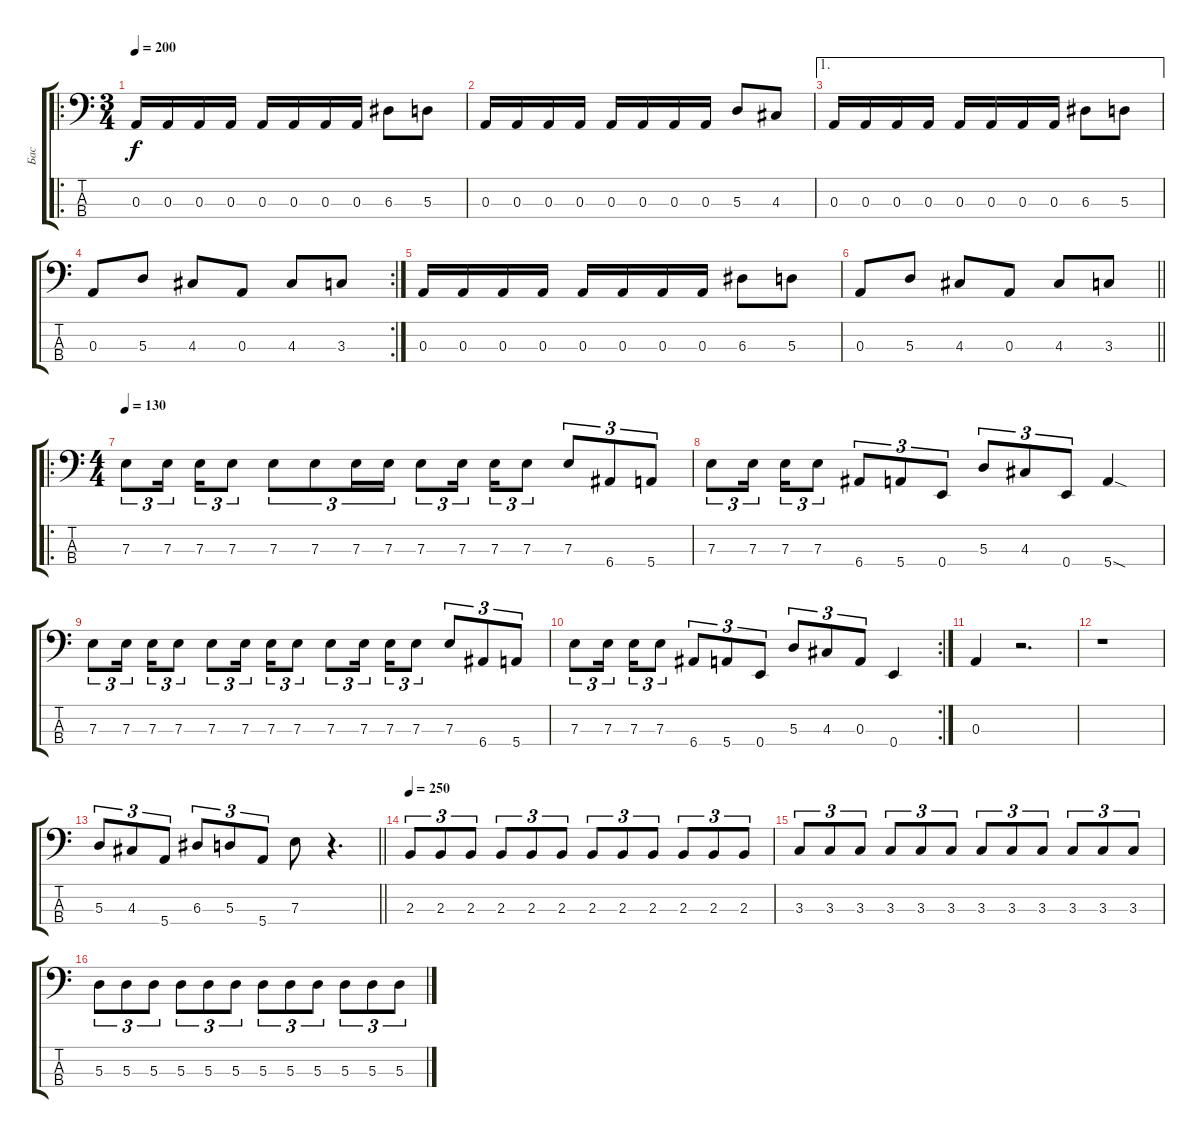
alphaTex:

\track ("Бас" "Бас") {instrument electricbasspick}
\staff {score tabs}
\tuning (G2 D2 A1 E1) {hide}
\ro
\ts (3 4)
\tempo 200
\clef f4
\ks c
0.3.16{dy f} 0.3.16 0.3.16 0.3.16 0.3.16 0.3.16 0.3.16 0.3.16 6.3.8 5.3.8 |
0.3.16 0.3.16 0.3.16 0.3.16 0.3.16 0.3.16 0.3.16 0.3.16 5.3.8 4.3.8 |
\ae 1
0.3.16 0.3.16 0.3.16 0.3.16 0.3.16 0.3.16 0.3.16 0.3.16 6.3.8 5.3.8 |
\rc 2
0.3.8 5.3.8 4.3.8 0.3.8 4.3.8 3.3.8 |
0.3.16 0.3.16 0.3.16 0.3.16 0.3.16 0.3.16 0.3.16 0.3.16 6.3.8 5.3.8 |
\barLineRight lightlight
0.3.8 5.3.8 4.3.8 0.3.8 4.3.8 3.3.8 |
\ro
\ts (4 4)
\tempo 130
7.3.8{tu (3 2)} 7.3.16{tu (3 2) beam splitsecondary} 7.3.16{tu (3 2)} 7.3.8{tu (3 2)} 7.3.8{tu (3 2)} 7.3.8{tu (3 2)} 7.3.16{tu (3 2)} 7.3.16{tu (3 2)} 7.3.8{tu (3 2)} 7.3.16{tu (3 2) beam splitsecondary} 7.3.16{tu (3 2)} 7.3.8{tu (3 2)} 7.3.8{tu (3 2)} 6.4.8{tu (3 2)} 5.4.8{tu (3 2)} |
7.3.8{tu (3 2)} 7.3.16{tu (3 2) beam splitsecondary} 7.3.16{tu (3 2)} 7.3.8{tu (3 2)} 6.4.8{tu (3 2)} 5.4.8{tu (3 2)} 0.4.8{tu (3 2)} 5.3.8{tu (3 2)} 4.3.8{tu (3 2)} 0.4.8{tu (3 2)} 5.4{sod}.4 |
7.3.8{tu (3 2)} 7.3.16{tu (3 2) beam splitsecondary} 7.3.16{tu (3 2)} 7.3.8{tu (3 2)} 7.3.8{tu (3 2)} 7.3.16{tu (3 2) beam splitsecondary} 7.3.16{tu (3 2)} 7.3.8{tu (3 2)} 7.3.8{tu (3 2)} 7.3.16{tu (3 2) beam splitsecondary} 7.3.16{tu (3 2)} 7.3.8{tu (3 2)} 7.3.8{tu (3 2)} 6.4.8{tu (3 2)} 5.4.8{tu (3 2)} |
\rc 2
7.3.8{tu (3 2)} 7.3.16{tu (3 2) beam splitsecondary} 7.3.16{tu (3 2)} 7.3.8{tu (3 2)} 6.4.8{tu (3 2)} 5.4.8{tu (3 2)} 0.4.8{tu (3 2)} 5.3.8{tu (3 2)} 4.3.8{tu (3 2)} 0.3.8{tu (3 2)} 0.4.4 |
0.3.4 r.2{d} |
r.1 |
\barLineRight lightlight
5.3.8{tu (3 2)} 4.3.8{tu (3 2)} 5.4.8{tu (3 2)} 6.3.8{tu (3 2)} 5.3.8{tu (3 2)} 5.4.8{tu (3 2)} 7.3.8 r.4{d} |
\tempo 250
2.3.8{tu (3 2)} 2.3.8{tu (3 2)} 2.3.8{tu (3 2)} 2.3.8{tu (3 2)} 2.3.8{tu (3 2)} 2.3.8{tu (3 2)} 2.3.8{tu (3 2)} 2.3.8{tu (3 2)} 2.3.8{tu (3 2)} 2.3.8{tu (3 2)} 2.3.8{tu (3 2)} 2.3.8{tu (3 2)} |
3.3.8{tu (3 2)} 3.3.8{tu (3 2)} 3.3.8{tu (3 2)} 3.3.8{tu (3 2)} 3.3.8{tu (3 2)} 3.3.8{tu (3 2)} 3.3.8{tu (3 2)} 3.3.8{tu (3 2)} 3.3.8{tu (3 2)} 3.3.8{tu (3 2)} 3.3.8{tu (3 2)} 3.3.8{tu (3 2)} |
5.3.8{tu (3 2)} 5.3.8{tu (3 2)} 5.3.8{tu (3 2)} 5.3.8{tu (3 2)} 5.3.8{tu (3 2)} 5.3.8{tu (3 2)} 5.3.8{tu (3 2)} 5.3.8{tu (3 2)} 5.3.8{tu (3 2)} 5.3.8{tu (3 2)} 5.3.8{tu (3 2)} 5.3.8{tu (3 2)}
